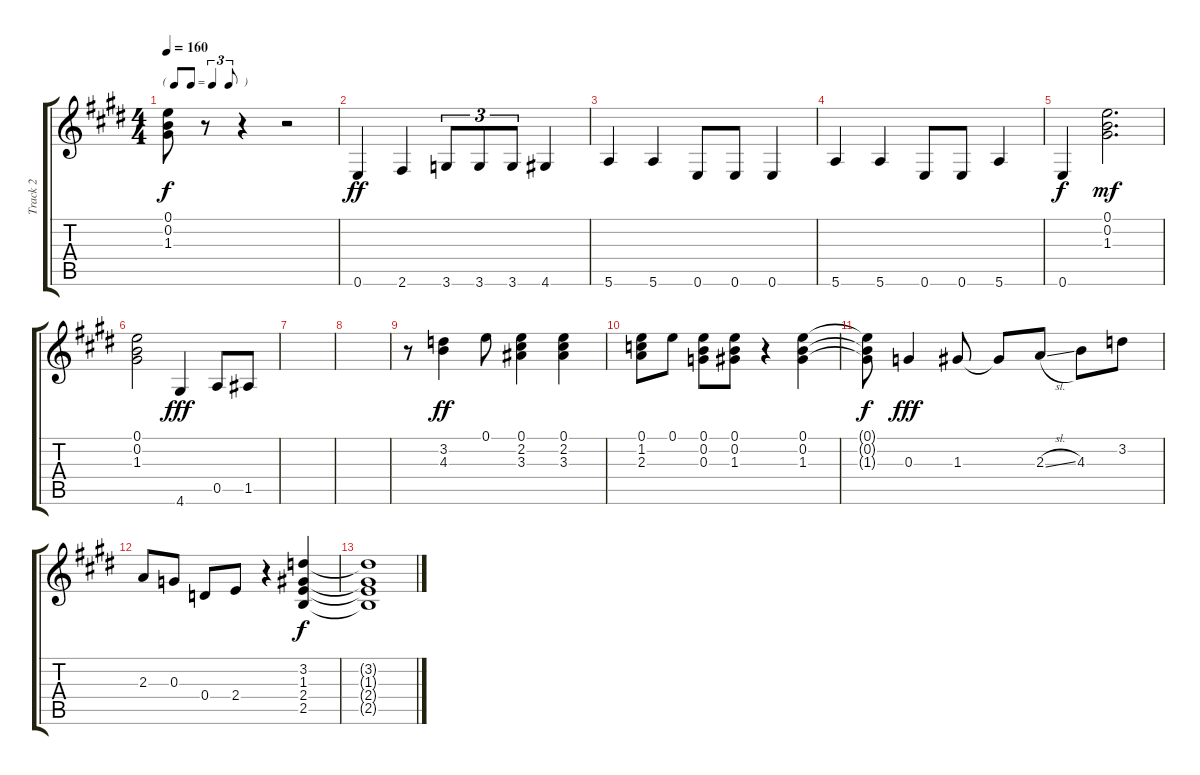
\track ("Track 2" "Track 2") {instrument electricguitarjazz}
\staff {score tabs}
\tuning (E4 B3 G3 D3 A2 E2) {hide}
\ts (4 4)
\tf triplet8th
\tempo 160
\clef g2
\ks e
(0.1 0.2 1.3).8{dy f} r.8 r.4 r.2 |
0.6.4{dy ff} 2.6.4 3.6.8{tu (3 2)} 3.6.8{tu (3 2)} 3.6.8{tu (3 2)} 4.6.4 |
5.6.4 5.6.4 0.6.8 0.6.8 0.6.4 |
5.6.4 5.6.4 0.6.8 0.6.8 5.6.4 |
0.6.4{dy f} (0.1 0.2 1.3).2{d dy mf} |
(0.1 0.2 1.3).2 4.6.4{dy fff} 0.5.8 1.5.8 |
|
|
r.8 (3.2 4.3).4{dy ff} 0.1.8 (0.1 2.2 3.3).4 (0.1 2.2 3.3).4 |
(0.1 1.2 2.3).8 0.1.8 (0.1 0.2 0.3).8 (0.1 0.2 1.3).8 r.4 (0.1 0.2 1.3).4 |
(0.1{t} 0.2{t} 1.3{t}).8{dy f} 0.3.4{dy fff} 1.3.8 1.3{t}.8 2.3{sl}.8 4.3.8 3.2.8 |
2.3.8 0.3.8 0.4.8 2.4.8 r.4 (3.2 1.3 2.4 2.5).4{dy f} |
(3.2{t} 1.3{t} 2.4{t} 2.5{t}).1
